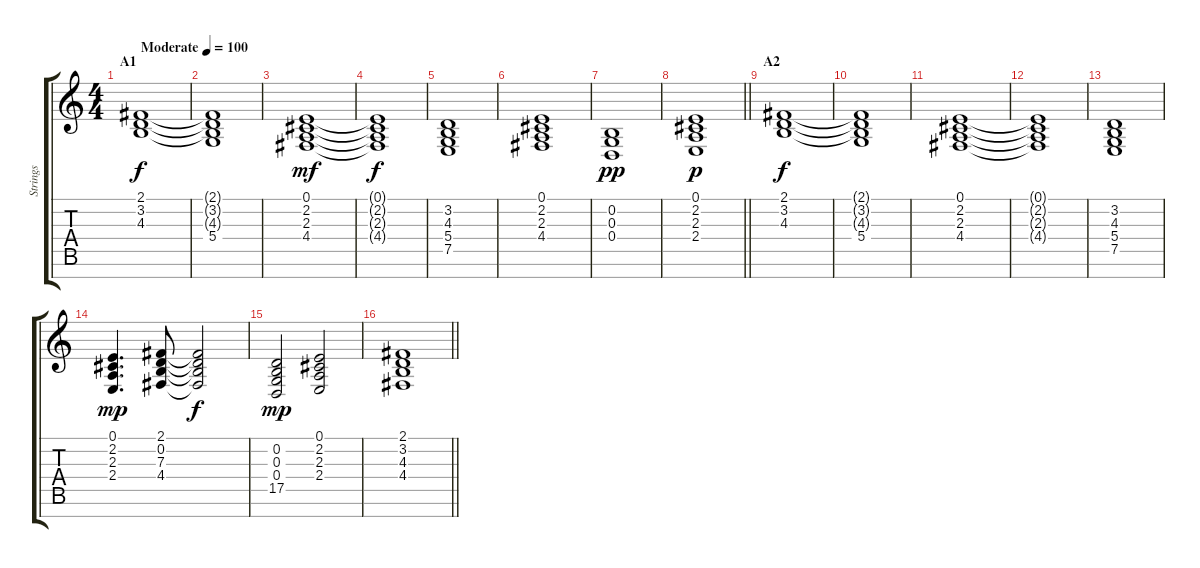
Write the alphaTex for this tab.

\track ("Strings" "Strings") {instrument stringensemble2}
\staff {score tabs}
\tuning (E4 B3 G3 D3 A2 E2 B1) {hide}
\ts (4 4)
\section ("" "A1")
\tempo (100 "Moderate")
\clef g2
\ks c
(2.1 3.2 4.3).1{dy f volume 4 instrument stringensemble2} |
(2.1{t} 3.2{t} 4.3{t} 5.4).1 |
(0.1 2.2 2.3 4.4).1{dy mf} |
(0.1{t} 2.2{t} 2.3{t} 4.4{t}).1{dy f} |
(3.2 4.3 5.4 7.5).1 |
(0.1 2.2 2.3 4.4).1 |
(0.2 0.3 0.4).1{dy pp} |
\barLineRight lightlight
(0.1 2.2 2.3 2.4).1{dy p} |
\section ("" "A2")
(2.1 3.2 4.3).1{dy f} |
(2.1{t} 3.2{t} 4.3{t} 5.4).1 |
(0.1 2.2 2.3 4.4).1 |
(0.1{t} 2.2{t} 2.3{t} 4.4{t}).1 |
(3.2 4.3 5.4 7.5).1 |
(0.1 2.2 2.3 2.4).4{d dy mp} (2.1 0.2 7.3 4.4).8 (2.1{t} 0.2{t} 7.3{t} 4.4{t}).2{dy f} |
(0.2 0.3 0.4 17.5).2{dy mp} (0.1 2.2 2.3 2.4).2 |
\barLineRight lightlight
(2.1 3.2 4.3 4.4).1
